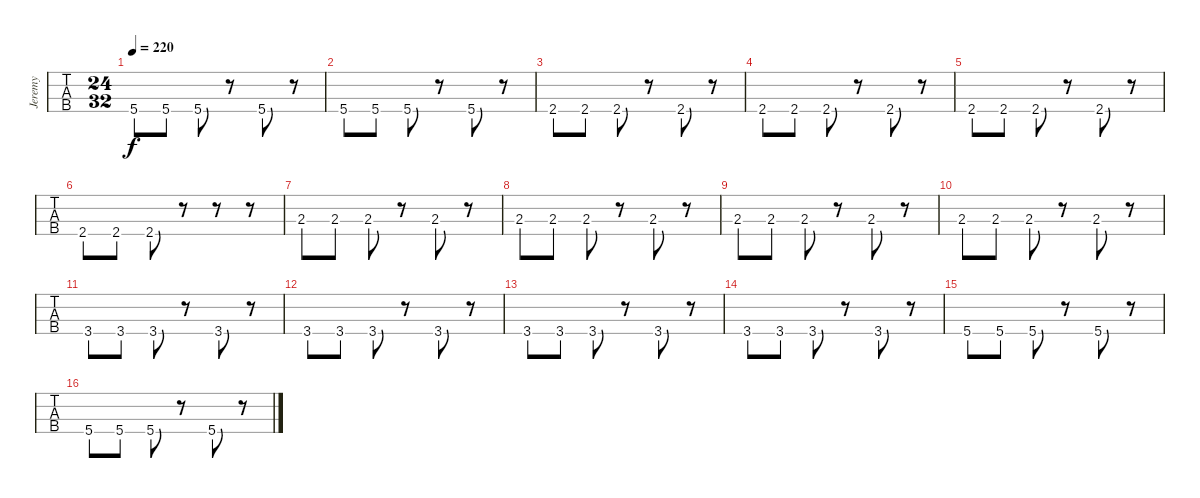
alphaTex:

\track ("Jeremy" "Jeremy") {instrument electricbasspick}
\staff {tabs}
\tuning (G2 D2 A1 E1) {hide}
\ts (24 32)
\tempo 220
\clef f4
\ks c
5.4.8{dy f} 5.4.8 5.4.8 r.8 5.4.8 r.8 |
5.4.8 5.4.8 5.4.8 r.8 5.4.8 r.8 |
2.4.8 2.4.8 2.4.8 r.8 2.4.8 r.8 |
2.4.8 2.4.8 2.4.8 r.8 2.4.8 r.8 |
2.4.8 2.4.8 2.4.8 r.8 2.4.8 r.8 |
2.4.8 2.4.8 2.4.8 r.8 r.8 r.8 |
2.3.8 2.3.8 2.3.8 r.8 2.3.8 r.8 |
2.3.8 2.3.8 2.3.8 r.8 2.3.8 r.8 |
2.3.8 2.3.8 2.3.8 r.8 2.3.8 r.8 |
2.3.8 2.3.8 2.3.8 r.8 2.3.8 r.8 |
3.4.8 3.4.8 3.4.8 r.8 3.4.8 r.8 |
3.4.8 3.4.8 3.4.8 r.8 3.4.8 r.8 |
3.4.8 3.4.8 3.4.8 r.8 3.4.8 r.8 |
3.4.8 3.4.8 3.4.8 r.8 3.4.8 r.8 |
5.4.8 5.4.8 5.4.8 r.8 5.4.8 r.8 |
5.4.8 5.4.8 5.4.8 r.8 5.4.8 r.8
